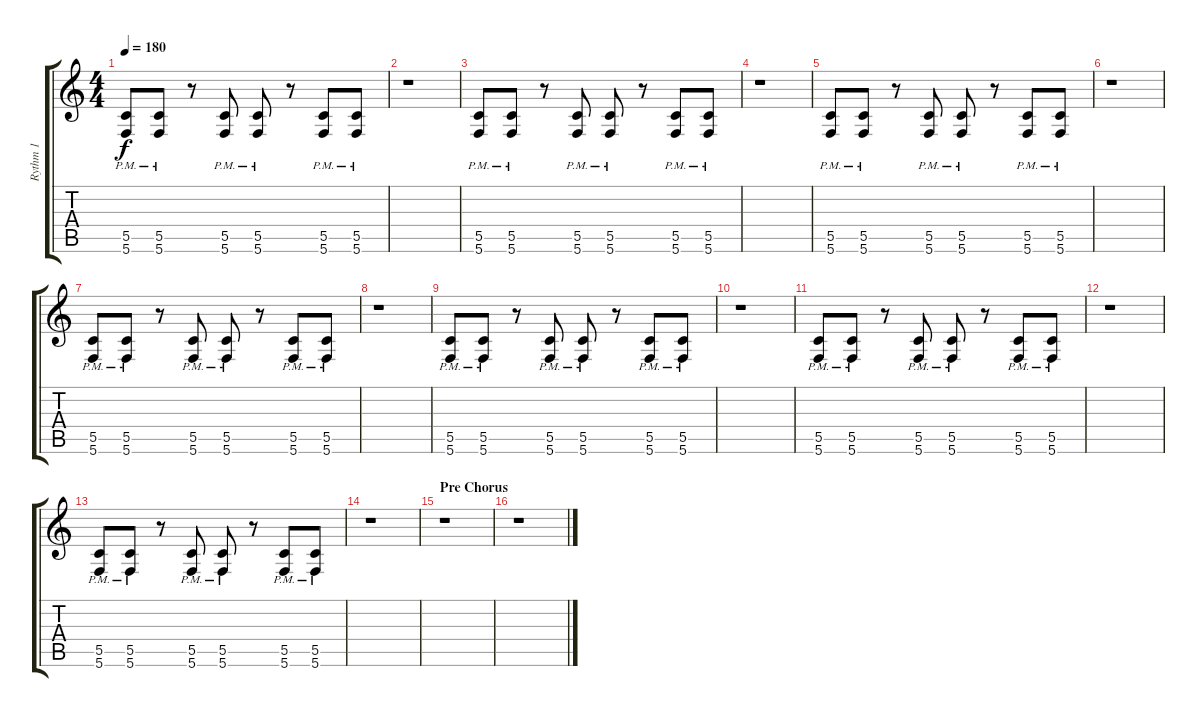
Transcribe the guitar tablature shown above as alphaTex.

\track ("Rythm 1" "Rythm 1") {instrument distortionguitar}
\staff {score tabs}
\tuning (D4 A3 F3 C3 G2 C2) {hide}
\ts (4 4)
\tempo 180
\clef g2
\ks c
(5.5{pm} 5.6{pm}).8{dy f} (5.5{pm} 5.6{pm}).8 r.8 (5.5{pm} 5.6{pm}).8 (5.5{pm} 5.6{pm}).8 r.8 (5.5{pm} 5.6{pm}).8 (5.5{pm} 5.6{pm}).8 |
r.1 |
(5.5{pm} 5.6{pm}).8 (5.5{pm} 5.6{pm}).8 r.8 (5.5{pm} 5.6{pm}).8 (5.5{pm} 5.6{pm}).8 r.8 (5.5{pm} 5.6{pm}).8 (5.5{pm} 5.6{pm}).8 |
r.1 |
(5.5{pm} 5.6{pm}).8 (5.5{pm} 5.6{pm}).8 r.8 (5.5{pm} 5.6{pm}).8 (5.5{pm} 5.6{pm}).8 r.8 (5.5{pm} 5.6{pm}).8 (5.5{pm} 5.6{pm}).8 |
r.1 |
(5.5{pm} 5.6{pm}).8 (5.5{pm} 5.6{pm}).8 r.8 (5.5{pm} 5.6{pm}).8 (5.5{pm} 5.6{pm}).8 r.8 (5.5{pm} 5.6{pm}).8 (5.5{pm} 5.6{pm}).8 |
r.1 |
(5.5{pm} 5.6{pm}).8 (5.5{pm} 5.6{pm}).8 r.8 (5.5{pm} 5.6{pm}).8 (5.5{pm} 5.6{pm}).8 r.8 (5.5{pm} 5.6{pm}).8 (5.5{pm} 5.6{pm}).8 |
r.1 |
(5.5{pm} 5.6{pm}).8 (5.5{pm} 5.6{pm}).8 r.8 (5.5{pm} 5.6{pm}).8 (5.5{pm} 5.6{pm}).8 r.8 (5.5{pm} 5.6{pm}).8 (5.5{pm} 5.6{pm}).8 |
r.1 |
(5.5{pm} 5.6{pm}).8 (5.5{pm} 5.6{pm}).8 r.8 (5.5{pm} 5.6{pm}).8 (5.5{pm} 5.6{pm}).8 r.8 (5.5{pm} 5.6{pm}).8 (5.5{pm} 5.6{pm}).8 |
r.1 |
\section ("" "Pre Chorus")
r.1 |
r.1
